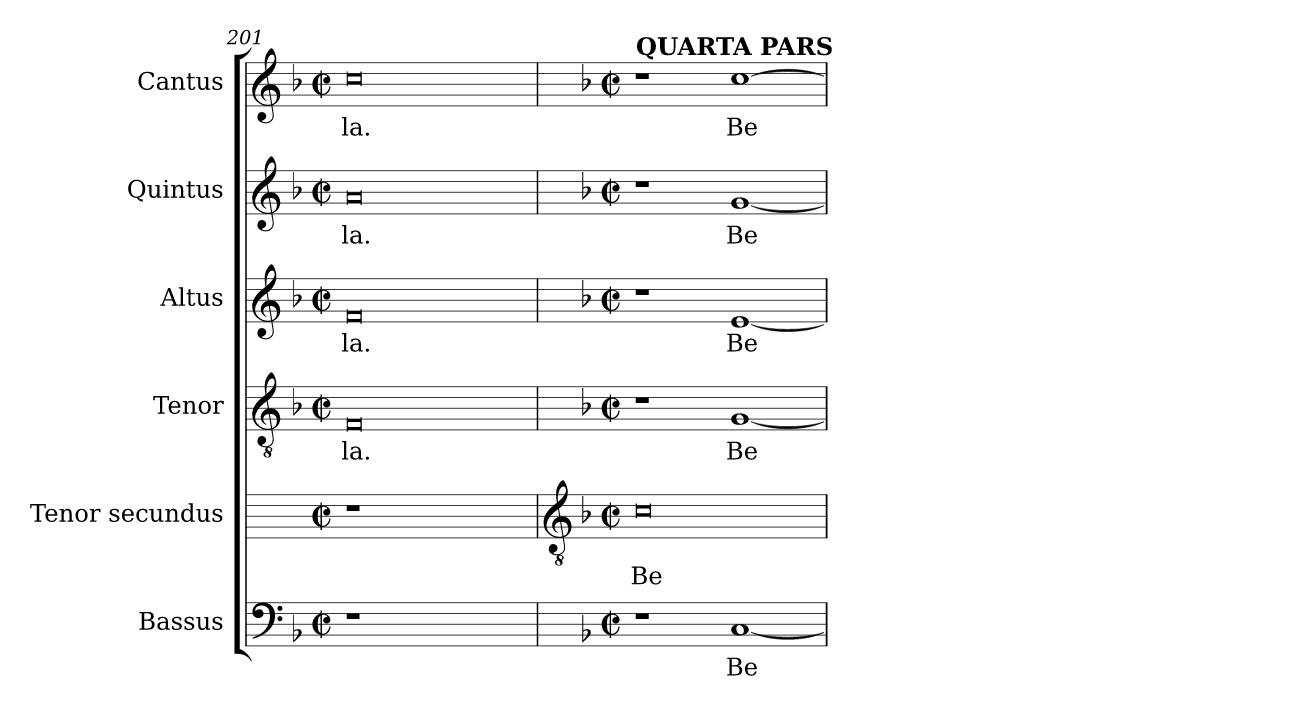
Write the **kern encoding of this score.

**kern	**text	**kern	**text	**kern	**text	**kern	**text	**kern	**text	**kern	**text
*part6	*part6	*part5	*part5	*part4	*part4	*part3	*part3	*part2	*part2	*part1	*part1
*staff6	*staff6	*staff5	*staff5	*staff4	*staff4	*staff3	*staff3	*staff2	*staff2	*staff1	*staff1
*I"Bassus	*	*I"Tenor  secundus	*	*I"Tenor	*	*I"Altus	*	*I"Quintus	*	*I"Cantus	*
*I'B	*	*	*	*I'T	*	*I'A	*	*I'Q	*	*I'C	*
*clefF4	*	*	*	*clefGv2	*	*clefG2	*	*clefG2	*	*clefG2	*
*k[b-]	*	*k[]	*	*k[b-]	*	*k[b-]	*	*k[b-]	*	*k[b-]	*
*F:	*	*C:	*	*F:	*	*F:	*	*F:	*	*F:	*
*M2/2	*	*M2/2	*	*M2/2	*	*M2/2	*	*M2/2	*	*M2/2	*
*met(c|)	*	*met(c|)	*	*met(c|)	*	*met(c|)	*	*met(c|)	*	*met(c|)	*
=201	=201	=201	=201	=201	=201	=201	=201	=201	=201	=201	=201
!	!	!	!	!	!LO:LY:b:cj	!	!LO:LY:b:cj	!	!LO:LY:b:cj	!	!LO:LY:b:cj
1r	.	1r	.	0F	la.	0f	-la.	0a	-la.	0cc	-la.
1ryy	.	1ryy	.	.	.	.	.	.	.	.	.
!!LO:PB:g=z
=202!	=202!	=202!	=202!	=202!	=202!	=202!	=202!	=202!	=202!	=202!	=202!
*	*	*clefGv2	*	*	*	*	*	*	*	*	*
*	*	*k[b-]	*	*	*	*	*	*	*	*	*
*	*	*F:	*	*	*	*	*	*	*	*	*
*M2/2	*	*M2/2	*	*M2/2	*	*M2/2	*	*M2/2	*	*M2/2	*
*met(c|)	*	*met(c|)	*	*met(c|)	*	*met(c|)	*	*met(c|)	*	*met(c|)	*
!	!	!	!	!	!	!	!	!	!	!LO:TX:a:B:t=QUARTA PARS	!
!	!	!	!LO:LY:b:cj	!	!	!	!	!	!	!	!
1r	.	0c	Be	1r	.	1r	.	1r	.	1r	.
!	!LO:LY:b:cj	!	!	!	!LO:LY:b:cj	!	!LO:LY:b:cj	!	!LO:LY:b:cj	!	!LO:LY:b:cj
[<1C	Be	.	.	[<1G	Be-	[<1e	Be-	[<1g	Be	[>1cc	Be
=	=	=	=	=	=	=	=	=	=	=	=
*-	*-	*-	*-	*-	*-	*-	*-	*-	*-	*-	*-
